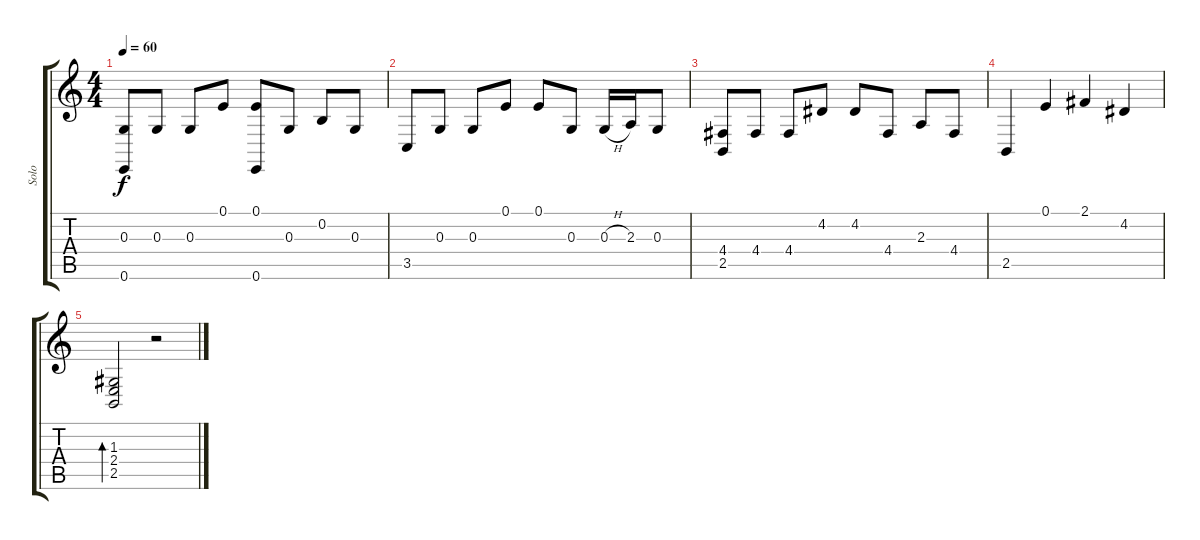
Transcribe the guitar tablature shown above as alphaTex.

\track ("Solo" "Solo") {instrument brightacousticpiano}
\staff {score tabs}
\tuning (E4 B3 G3 D3 A2 E2) {hide}
\ts (4 4)
\tempo 60
\clef g2
\ks c
(0.3 0.6).8{dy f} 0.3.8 0.3.8 0.1.8 (0.1 0.6).8 0.3.8 0.2.8 0.3.8 |
3.5.8 0.3.8 0.3.8 0.1.8 0.1.8 0.3.8 0.3{h}.16 2.3.16 0.3.8 |
(4.4 2.5).8 4.4.8 4.4.8 4.2.8 4.2.8 4.4.8 2.3.8 4.4.8 |
2.5.4 0.1.4 2.1.4 4.2.4 |
(1.3 2.4 2.5).2{bd 240} r.2
